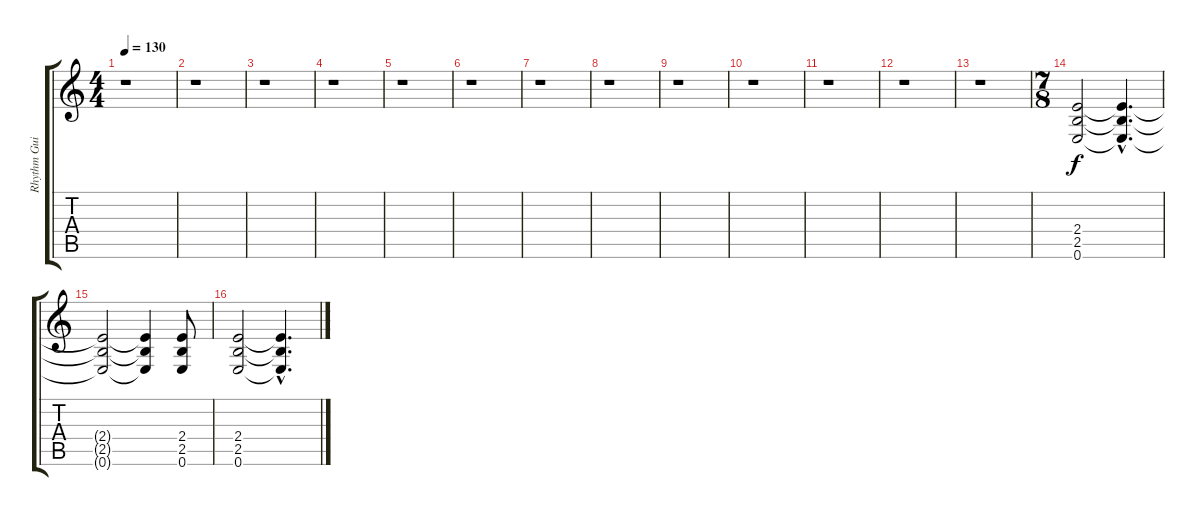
\track ("Rhythm Guitar 1" "Rhythm Gui") {instrument distortionguitar}
\staff {score tabs}
\tuning (E4 B3 G3 D3 A2 E2) {hide}
\ts (4 4)
\tempo 130
\clef g2
\ks c
r.1{dy f} |
r.1 |
r.1 |
r.1 |
r.1 |
r.1 |
r.1 |
r.1 |
r.1 |
r.1 |
r.1 |
r.1 |
r.1 |
\ts (7 8)
(2.4 2.5 0.6).2 (2.4{hac t} 2.5{hac t} 0.6{hac t}).4{d} |
(2.4{t} 2.5{t} 0.6{t}).2 (2.4{t} 2.5{t} 0.6{t}).4 (2.4 2.5 0.6).8 |
(2.4 2.5 0.6).2 (2.4{hac t} 2.5{hac t} 0.6{hac t}).4{d}
